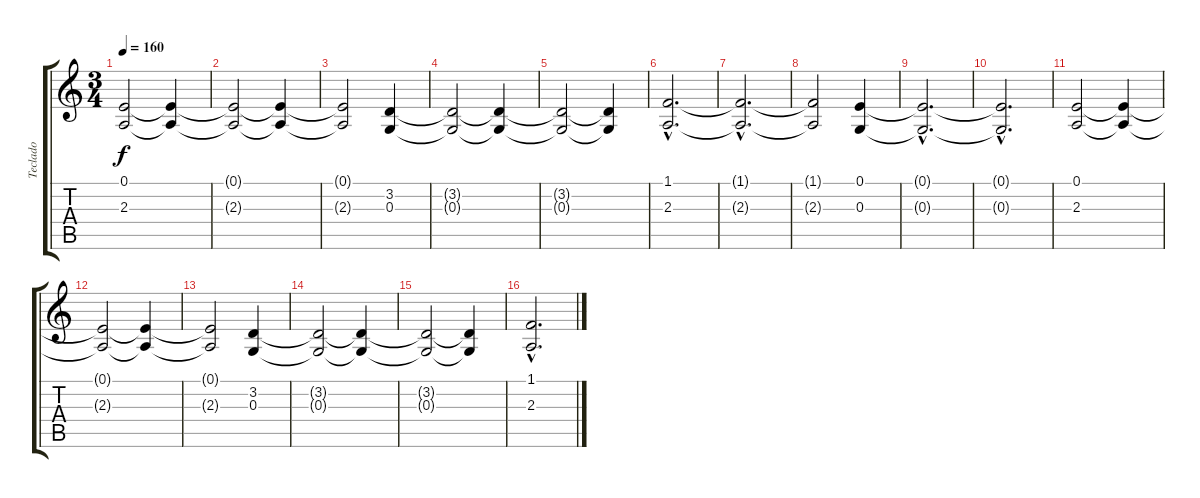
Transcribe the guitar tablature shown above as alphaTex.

\track ("Teclado" "Teclado") {instrument stringensemble2}
\staff {score tabs}
\tuning (E4 B3 G3 D3 A2 E2) {hide}
\ts (3 4)
\tempo 160
\clef g2
\ks c
(0.1 2.3).2{dy f volume 11} (0.1{t} 2.3{t}).4 |
(0.1{t} 2.3{t}).2 (0.1{t} 2.3{t}).4 |
(0.1{t} 2.3{t}).2 (3.2 0.3).4 |
(3.2{t} 0.3{t}).2 (3.2{t} 0.3{t}).4 |
(3.2{t} 0.3{t}).2 (3.2{t} 0.3{t}).4 |
(1.1{hac} 2.3{hac}).2{d} |
(1.1{hac t} 2.3{hac t}).2{d} |
(1.1{t} 2.3{t}).2 (0.1 0.3).4 |
(0.1{hac t} 0.3{hac t}).2{d} |
(0.1{hac t} 0.3{hac t}).2{d} |
(0.1 2.3).2 (0.1{t} 2.3{t}).4 |
(0.1{t} 2.3{t}).2 (0.1{t} 2.3{t}).4 |
(0.1{t} 2.3{t}).2 (3.2 0.3).4 |
(3.2{t} 0.3{t}).2 (3.2{t} 0.3{t}).4 |
(3.2{t} 0.3{t}).2 (3.2{t} 0.3{t}).4 |
(1.1{hac} 2.3{hac}).2{d}
